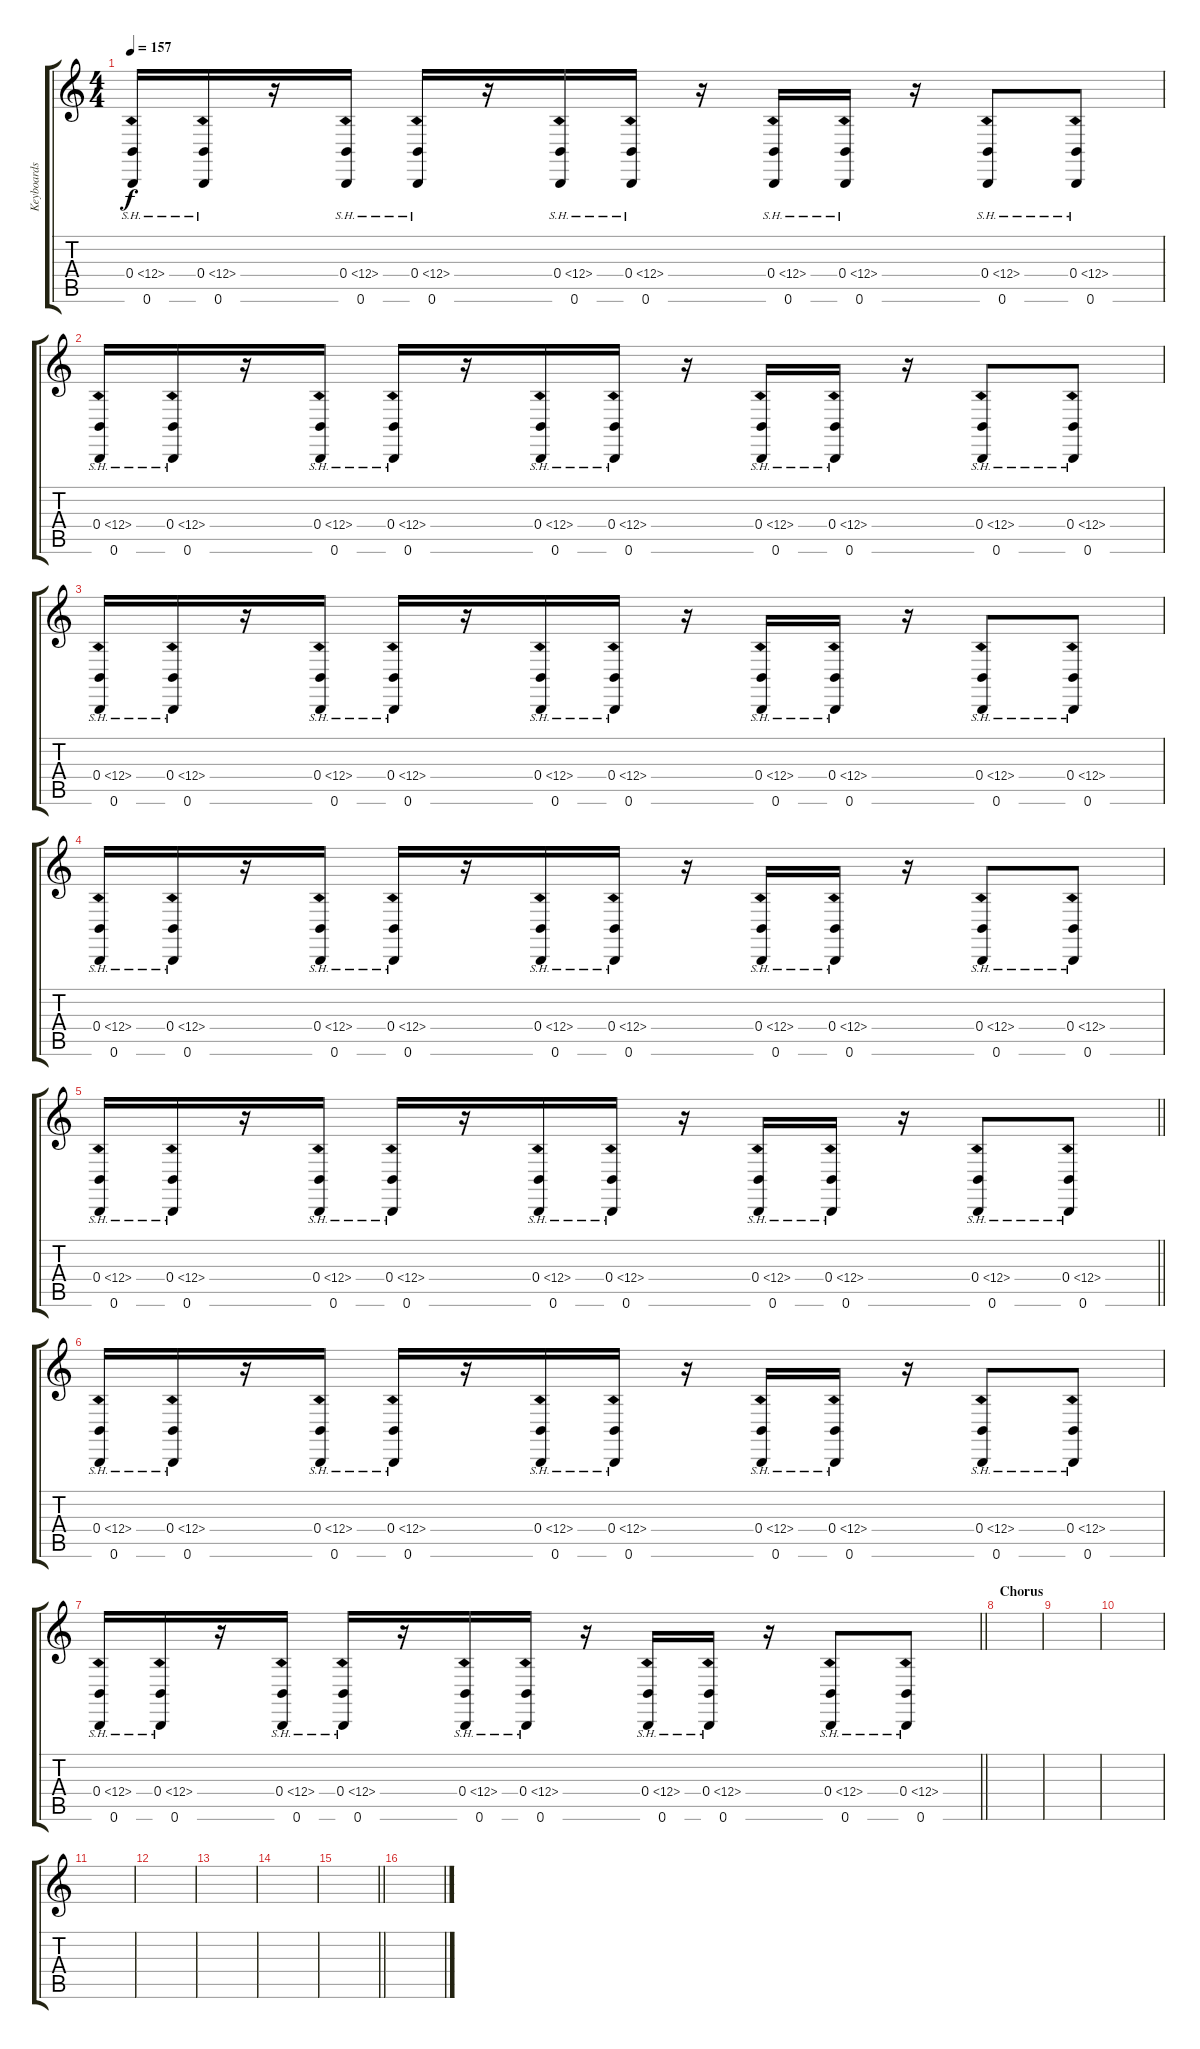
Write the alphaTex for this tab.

\track ("Keyboards" "Keyboards") {instrument lead1square}
\staff {score tabs}
\tuning (Db4 Ab3 E3 B2 Gb2 B1) {hide}
\ts (4 4)
\tempo 157
\clef g2
\ks c
(0.4{sh 12} 0.6).16{dy f} (0.4{sh 12} 0.6).16 r.16 (0.4{sh 12} 0.6).16 (0.4{sh 12} 0.6).16 r.16 (0.4{sh 12} 0.6).16 (0.4{sh 12} 0.6).16 r.16 (0.4{sh 12} 0.6).16 (0.4{sh 12} 0.6).16 r.16 (0.4{sh 12} 0.6).8 (0.4{sh 12} 0.6).8 |
(0.4{sh 12} 0.6).16 (0.4{sh 12} 0.6).16 r.16 (0.4{sh 12} 0.6).16 (0.4{sh 12} 0.6).16 r.16 (0.4{sh 12} 0.6).16 (0.4{sh 12} 0.6).16 r.16 (0.4{sh 12} 0.6).16 (0.4{sh 12} 0.6).16 r.16 (0.4{sh 12} 0.6).8 (0.4{sh 12} 0.6).8 |
(0.4{sh 12} 0.6).16 (0.4{sh 12} 0.6).16 r.16 (0.4{sh 12} 0.6).16 (0.4{sh 12} 0.6).16 r.16 (0.4{sh 12} 0.6).16 (0.4{sh 12} 0.6).16 r.16 (0.4{sh 12} 0.6).16 (0.4{sh 12} 0.6).16 r.16 (0.4{sh 12} 0.6).8 (0.4{sh 12} 0.6).8 |
(0.4{sh 12} 0.6).16 (0.4{sh 12} 0.6).16 r.16 (0.4{sh 12} 0.6).16 (0.4{sh 12} 0.6).16 r.16 (0.4{sh 12} 0.6).16 (0.4{sh 12} 0.6).16 r.16 (0.4{sh 12} 0.6).16 (0.4{sh 12} 0.6).16 r.16 (0.4{sh 12} 0.6).8 (0.4{sh 12} 0.6).8 |
\barLineRight lightlight
(0.4{sh 12} 0.6).16 (0.4{sh 12} 0.6).16 r.16 (0.4{sh 12} 0.6).16 (0.4{sh 12} 0.6).16 r.16 (0.4{sh 12} 0.6).16 (0.4{sh 12} 0.6).16 r.16 (0.4{sh 12} 0.6).16 (0.4{sh 12} 0.6).16 r.16 (0.4{sh 12} 0.6).8 (0.4{sh 12} 0.6).8 |
(0.4{sh 12} 0.6).16 (0.4{sh 12} 0.6).16 r.16 (0.4{sh 12} 0.6).16 (0.4{sh 12} 0.6).16 r.16 (0.4{sh 12} 0.6).16 (0.4{sh 12} 0.6).16 r.16 (0.4{sh 12} 0.6).16 (0.4{sh 12} 0.6).16 r.16 (0.4{sh 12} 0.6).8 (0.4{sh 12} 0.6).8 |
\barLineRight lightlight
(0.4{sh 12} 0.6).16 (0.4{sh 12} 0.6).16 r.16 (0.4{sh 12} 0.6).16 (0.4{sh 12} 0.6).16 r.16 (0.4{sh 12} 0.6).16 (0.4{sh 12} 0.6).16 r.16 (0.4{sh 12} 0.6).16 (0.4{sh 12} 0.6).16 r.16 (0.4{sh 12} 0.6).8 (0.4{sh 12} 0.6).8 |
\section ("" "Chorus")
|
|
|
|
|
|
|
\barLineRight lightlight
|
\section ("" "")
